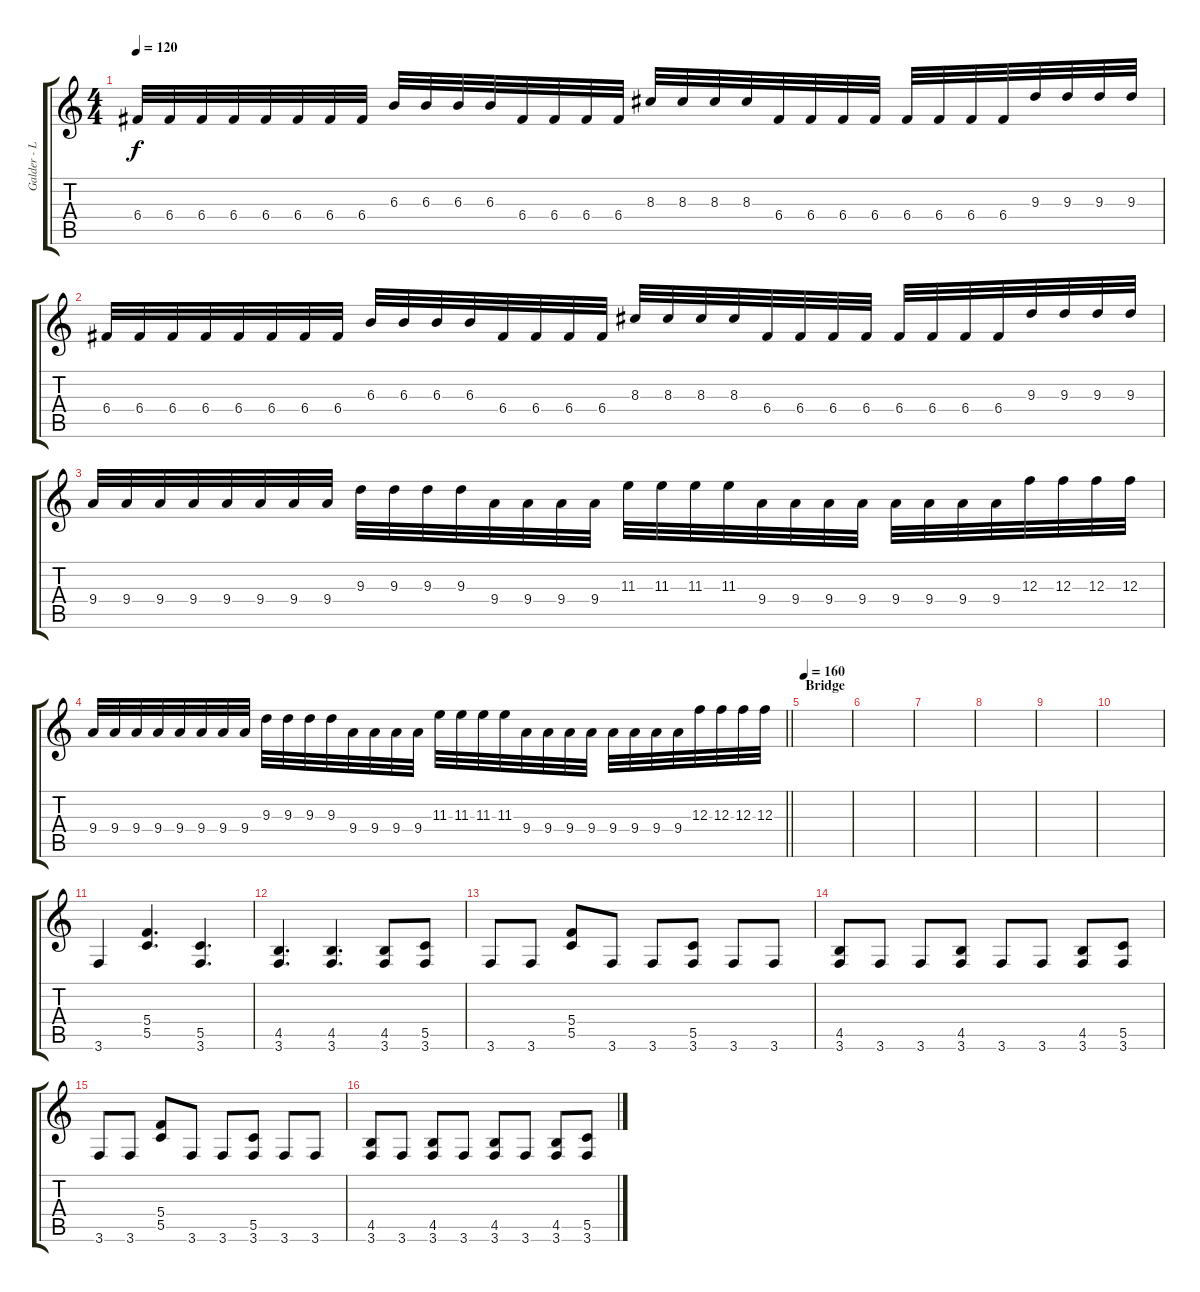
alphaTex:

\track ("Galder - Lead Guitar" "Galder - L") {instrument overdrivenguitar}
\staff {score tabs}
\tuning (D4 A3 F3 C3 G2 D2) {hide}
\ts (4 4)
\tempo 120
\clef g2
\ks c
6.4.32{dy f} 6.4.32 6.4.32 6.4.32 6.4.32 6.4.32 6.4.32 6.4.32 6.3.32 6.3.32 6.3.32 6.3.32 6.4.32 6.4.32 6.4.32 6.4.32 8.3.32 8.3.32 8.3.32 8.3.32 6.4.32 6.4.32 6.4.32 6.4.32 6.4.32 6.4.32 6.4.32 6.4.32 9.3.32 9.3.32 9.3.32 9.3.32 |
6.4.32 6.4.32 6.4.32 6.4.32 6.4.32 6.4.32 6.4.32 6.4.32 6.3.32 6.3.32 6.3.32 6.3.32 6.4.32 6.4.32 6.4.32 6.4.32 8.3.32 8.3.32 8.3.32 8.3.32 6.4.32 6.4.32 6.4.32 6.4.32 6.4.32 6.4.32 6.4.32 6.4.32 9.3.32 9.3.32 9.3.32 9.3.32 |
9.4.32 9.4.32 9.4.32 9.4.32 9.4.32 9.4.32 9.4.32 9.4.32 9.3.32 9.3.32 9.3.32 9.3.32 9.4.32 9.4.32 9.4.32 9.4.32 11.3.32 11.3.32 11.3.32 11.3.32 9.4.32 9.4.32 9.4.32 9.4.32 9.4.32 9.4.32 9.4.32 9.4.32 12.3.32 12.3.32 12.3.32 12.3.32 |
\barLineRight lightlight
9.4.32 9.4.32 9.4.32 9.4.32 9.4.32 9.4.32 9.4.32 9.4.32 9.3.32 9.3.32 9.3.32 9.3.32 9.4.32 9.4.32 9.4.32 9.4.32 11.3.32 11.3.32 11.3.32 11.3.32 9.4.32 9.4.32 9.4.32 9.4.32 9.4.32 9.4.32 9.4.32 9.4.32 12.3.32 12.3.32 12.3.32 12.3.32 |
\section ("" "Bridge")
\tempo 160
|
|
|
|
|
|
3.6.4 (5.4 5.5).4{d} (5.5 3.6).4{d} |
(4.5 3.6).4{d} (4.5 3.6).4{d} (4.5 3.6).8 (5.5 3.6).8 |
3.6.8 3.6.8 (5.4 5.5).8 3.6.8 3.6.8 (5.5 3.6).8 3.6.8 3.6.8 |
(4.5 3.6).8 3.6.8 3.6.8 (4.5 3.6).8 3.6.8 3.6.8 (4.5 3.6).8 (5.5 3.6).8 |
3.6.8 3.6.8 (5.4 5.5).8 3.6.8 3.6.8 (5.5 3.6).8 3.6.8 3.6.8 |
(4.5 3.6).8 3.6.8 (4.5 3.6).8 3.6.8 (4.5 3.6).8 3.6.8 (4.5 3.6).8 (5.5 3.6).8
